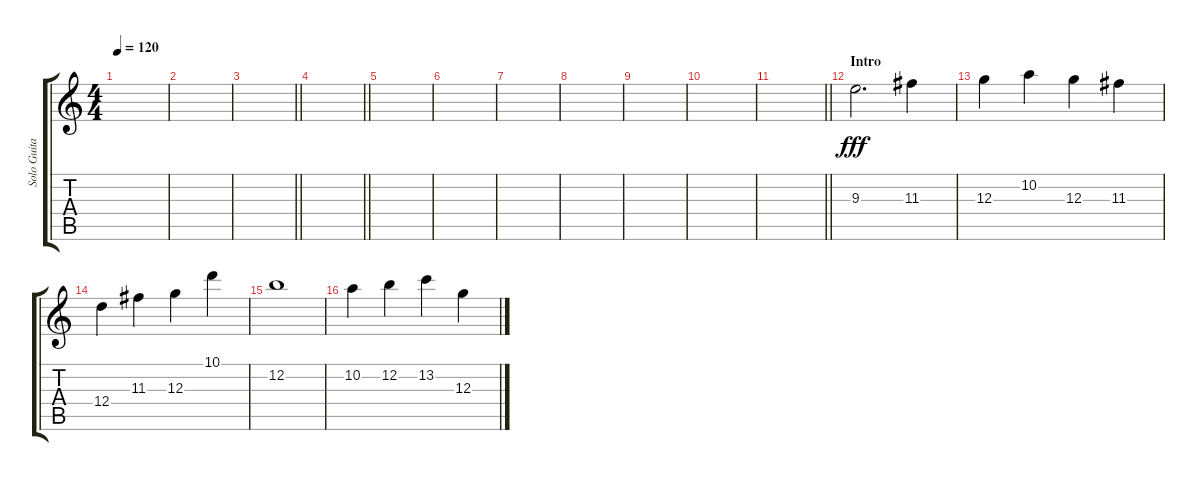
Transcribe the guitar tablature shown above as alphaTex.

\track ("Solo Guitar" "Solo Guita") {instrument distortionguitar}
\staff {score tabs}
\tuning (E4 B3 G3 D3 A2 E2) {hide}
\ts (4 4)
\tempo 120
\clef g2
\ks c
|
|
\barLineRight lightlight
|
\section ("" "")
\barLineRight lightlight
|
|
|
|
|
|
|
\barLineRight lightlight
|
\section ("" "Intro")
9.3.2{d dy fff} 11.3.4 |
12.3.4 10.2.4 12.3.4 11.3.4 |
12.4.4 11.3.4 12.3.4 10.1.4 |
12.2.1 |
10.2.4 12.2.4 13.2.4 12.3.4
